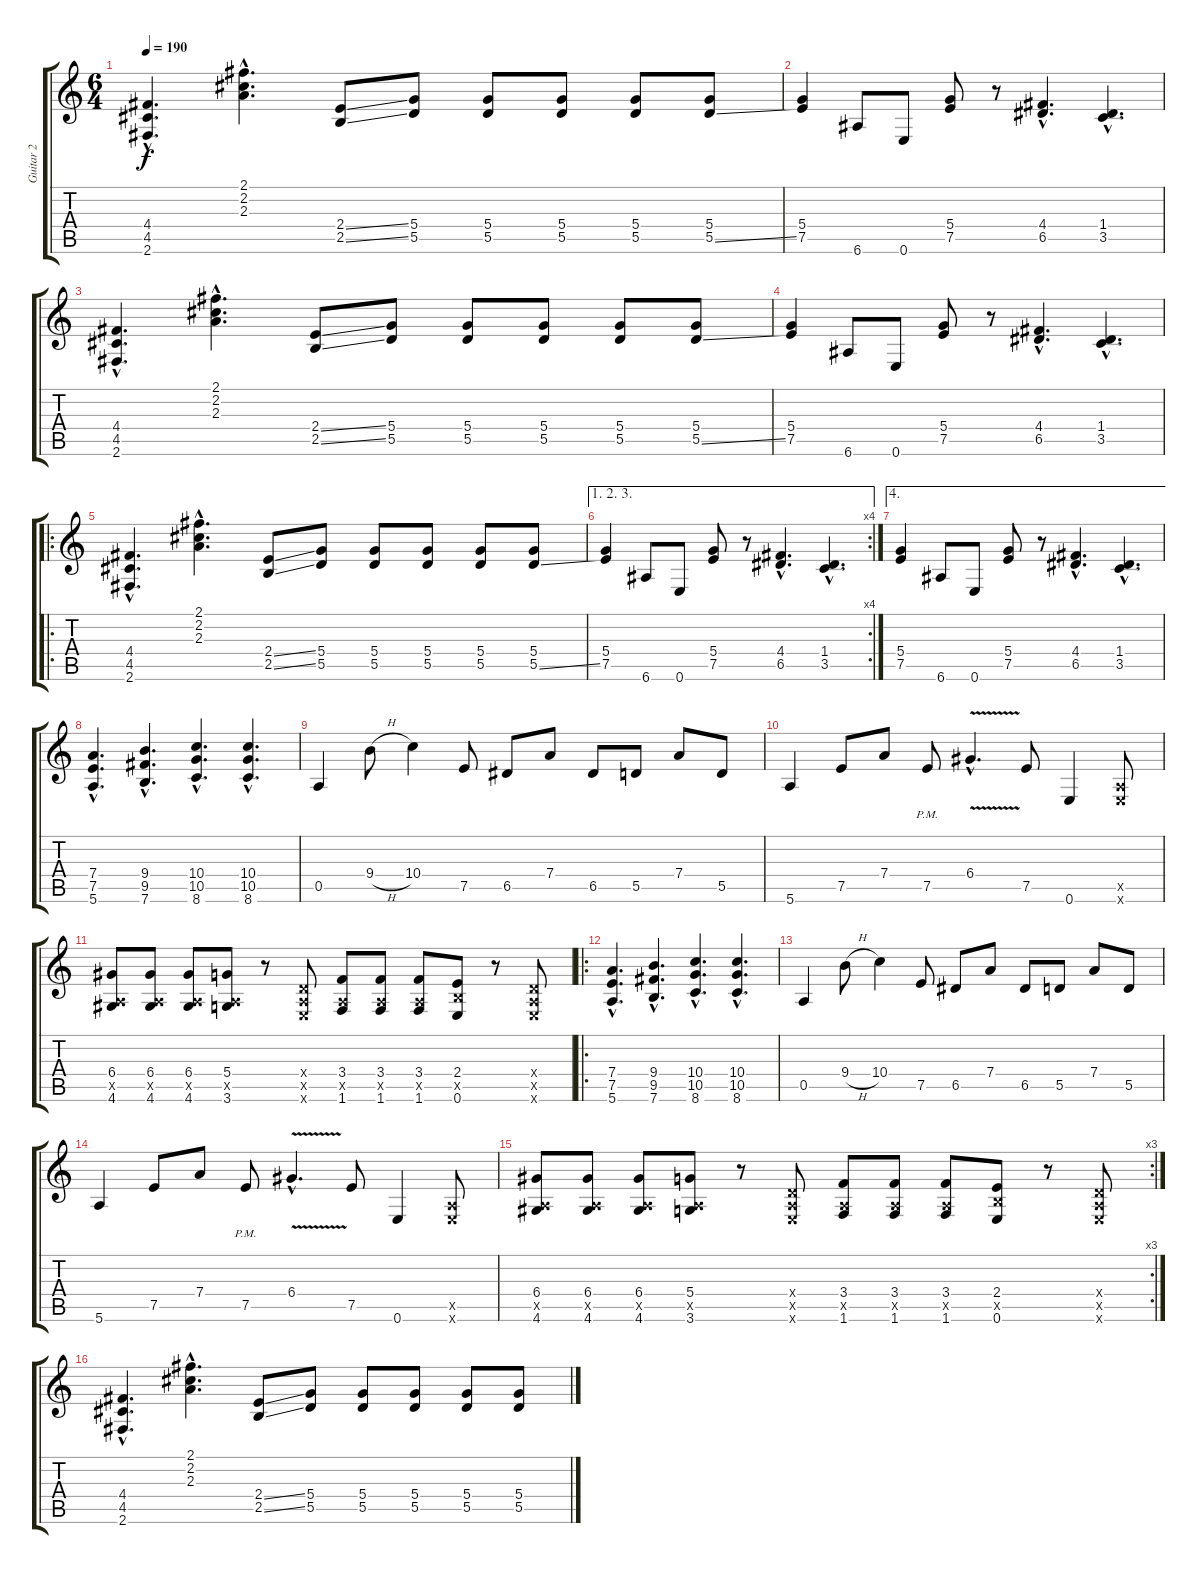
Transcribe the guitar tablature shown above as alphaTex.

\track ("Guitar 2" "Guitar 2") {instrument distortionguitar}
\staff {score tabs}
\tuning (E4 B3 G3 D3 A2 E2) {hide}
\ts (6 4)
\tempo 190
\clef g2
\ks c
(4.4{hac} 4.5{hac} 2.6{hac}).4{d dy f instrument distortionguitar} (2.1{hac} 2.2{hac} 2.3{hac}).4{d} (2.4{ss} 2.5{ss}).8 (5.4 5.5).8 (5.4 5.5).8 (5.4 5.5).8 (5.4 5.5).8 (5.4 5.5{ss}).8 |
(5.4 7.5).4 6.6.8 0.6.8 (5.4 7.5).8 r.8 (4.4{hac} 6.5{hac}).4{d} (1.4{hac} 3.5{hac}).4{d} |
(4.4{hac} 4.5{hac} 2.6{hac}).4{d} (2.1{hac} 2.2{hac} 2.3{hac}).4{d} (2.4{ss} 2.5{ss}).8 (5.4 5.5).8 (5.4 5.5).8 (5.4 5.5).8 (5.4 5.5).8 (5.4 5.5{ss}).8 |
(5.4 7.5).4 6.6.8 0.6.8 (5.4 7.5).8 r.8 (4.4{hac} 6.5{hac}).4{d} (1.4{hac} 3.5{hac}).4{d} |
\ro
(4.4{hac} 4.5{hac} 2.6{hac}).4{d} (2.1{hac} 2.2{hac} 2.3{hac}).4{d} (2.4{ss} 2.5{ss}).8 (5.4 5.5).8 (5.4 5.5).8 (5.4 5.5).8 (5.4 5.5).8 (5.4 5.5{ss}).8 |
\ae (1 2 3)
\rc 4
(5.4 7.5).4 6.6.8 0.6.8 (5.4 7.5).8 r.8 (4.4{hac} 6.5{hac}).4{d} (1.4{hac} 3.5{hac}).4{d} |
\ae 4
(5.4 7.5).4 6.6.8 0.6.8 (5.4 7.5).8 r.8 (4.4{hac} 6.5{hac}).4{d} (1.4{hac} 3.5{hac}).4{d} |
(7.4{hac} 7.5{hac} 5.6{hac}).4{d} (9.4{hac} 9.5{hac} 7.6{hac}).4{d} (10.4{hac} 10.5{hac} 8.6{hac}).4{d} (10.4{hac} 10.5{hac} 8.6{hac}).4{d} |
0.5.4 9.4{h}.8 10.4.4 7.5.8 6.5.8 7.4.8 6.5.8 5.5.8 7.4.8 5.5.8 |
5.6.4 7.5.8 7.4.8 7.5{pm}.8 6.4{v hac}.4{d} 7.5.8 0.6.4 (0.5{x} 0.6{x}).8 |
(6.4 0.5{x} 4.6).8 (6.4 0.5{x} 4.6).8 (6.4 0.5{x} 4.6).8 (5.4 0.5{x} 3.6).8 r.8 (0.4{x} 0.5{x} 0.6{x}).8 (3.4 0.5{x} 1.6).8 (3.4 0.5{x} 1.6).8 (3.4 0.5{x} 1.6).8 (2.4 2.5{x} 0.6).8 r.8 (0.4{x} 0.5{x} 0.6{x}).8 |
\ro
(7.4{hac} 7.5{hac} 5.6{hac}).4{d} (9.4{hac} 9.5{hac} 7.6{hac}).4{d} (10.4{hac} 10.5{hac} 8.6{hac}).4{d} (10.4{hac} 10.5{hac} 8.6{hac}).4{d} |
0.5.4 9.4{h}.8 10.4.4 7.5.8 6.5.8 7.4.8 6.5.8 5.5.8 7.4.8 5.5.8 |
5.6.4 7.5.8 7.4.8 7.5{pm}.8 6.4{v hac}.4{d} 7.5.8 0.6.4 (0.5{x} 0.6{x}).8 |
\rc 3
(6.4 0.5{x} 4.6).8 (6.4 0.5{x} 4.6).8 (6.4 0.5{x} 4.6).8 (5.4 0.5{x} 3.6).8 r.8 (0.4{x} 0.5{x} 0.6{x}).8 (3.4 0.5{x} 1.6).8 (3.4 0.5{x} 1.6).8 (3.4 0.5{x} 1.6).8 (2.4 2.5{x} 0.6).8 r.8 (0.4{x} 0.5{x} 0.6{x}).8 |
(4.4{hac} 4.5{hac} 2.6{hac}).4{d} (2.1{hac} 2.2{hac} 2.3{hac}).4{d} (2.4{ss} 2.5{ss}).8 (5.4 5.5).8 (5.4 5.5).8 (5.4 5.5).8 (5.4 5.5).8 (5.4 5.5{ss}).8
